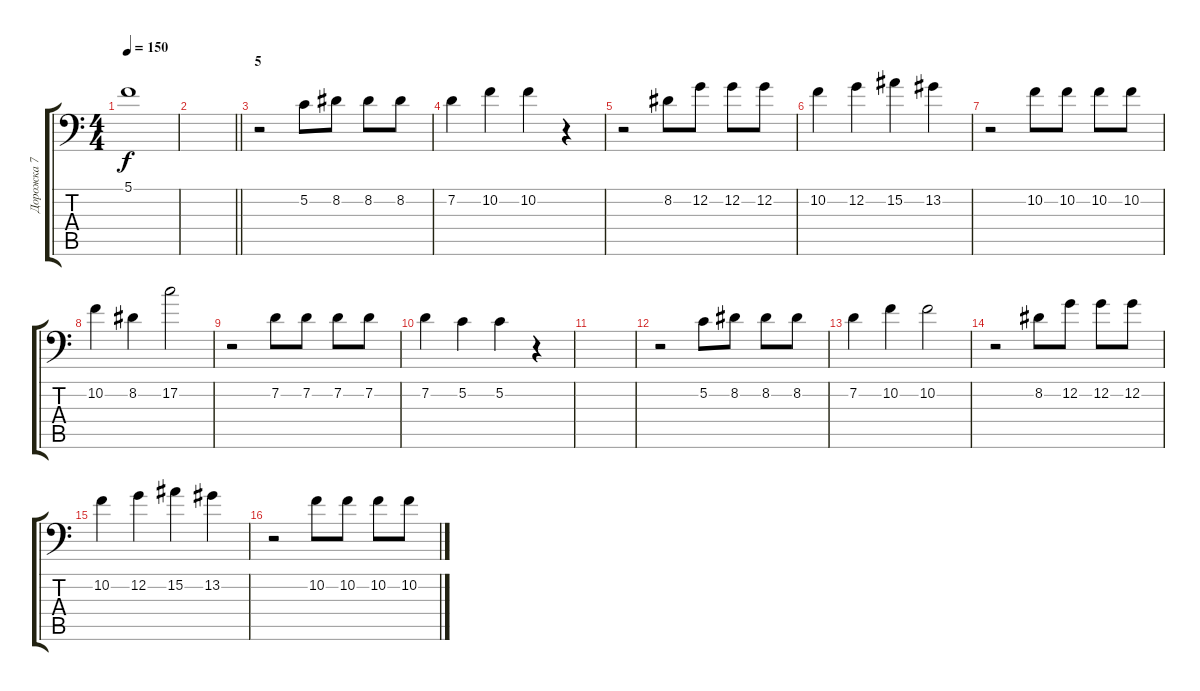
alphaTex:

\track ("Дорожка 7" "Дорожка 7") {instrument choiraahs}
\staff {score tabs}
\tuning (C4 G3 Eb3 Bb2 F2 Bb1) {hide}
\ts (4 4)
\tempo 150
\clef f4
\ks c
5.1.1{dy f} |
\barLineRight lightlight
|
\section ("" "5")
r.2 5.2.8 8.2.8 8.2.8 8.2.8 |
7.2.4 10.2.4 10.2.4 r.4 |
r.2 8.2.8 12.2.8 12.2.8 12.2.8 |
10.2.4 12.2.4 15.2.4 13.2.4 |
r.2 10.2.8 10.2.8 10.2.8 10.2.8 |
10.2.4 8.2.4 17.2.2 |
r.2 7.2.8 7.2.8 7.2.8 7.2.8 |
7.2.4 5.2.4 5.2.4 r.4 |
|
r.2 5.2.8 8.2.8 8.2.8 8.2.8 |
7.2.4 10.2.4 10.2.2 |
r.2 8.2.8 12.2.8 12.2.8 12.2.8 |
10.2.4 12.2.4 15.2.4 13.2.4 |
r.2 10.2.8 10.2.8 10.2.8 10.2.8
